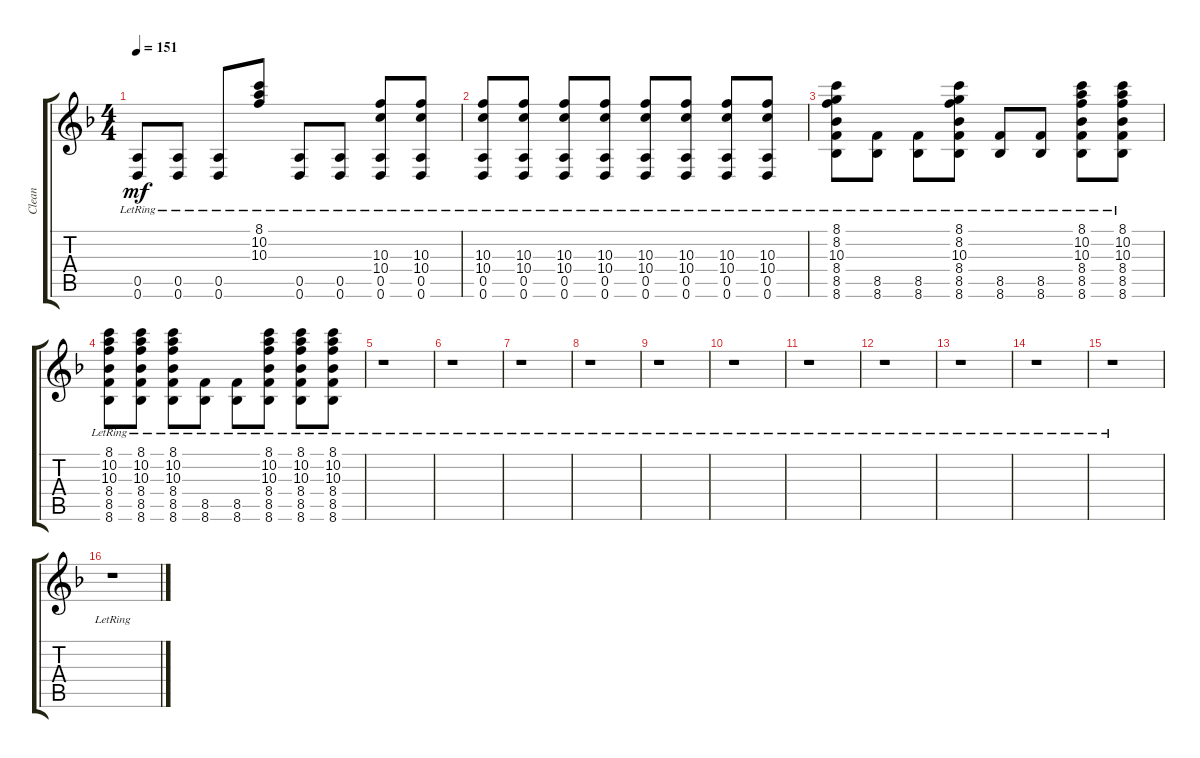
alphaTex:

\track ("Clean" "Clean") {instrument electricguitarjazz}
\staff {score tabs}
\tuning (E4 B3 G3 D3 A2 D2) {hide}
\ts (4 4)
\tempo 151
\clef g2
\ks f
(0.5{lr} 0.6{lr}).8{dy mf} (0.5{lr} 0.6{lr}).8 (0.5{lr} 0.6{lr}).8 (8.1{lr} 10.2{lr} 10.3{lr}).8 (0.5{lr} 0.6{lr}).8 (0.5{lr} 0.6{lr}).8 (10.3{lr} 10.4{lr} 0.5{lr} 0.6{lr}).8 (10.3{lr} 10.4{lr} 0.5{lr} 0.6{lr}).8 |
(10.3{lr} 10.4{lr} 0.5{lr} 0.6{lr}).8 (10.3{lr} 10.4{lr} 0.5{lr} 0.6{lr}).8 (10.3{lr} 10.4{lr} 0.5{lr} 0.6{lr}).8 (10.3{lr} 10.4{lr} 0.5{lr} 0.6{lr}).8 (10.3{lr} 10.4{lr} 0.5{lr} 0.6{lr}).8 (10.3{lr} 10.4{lr} 0.5{lr} 0.6{lr}).8 (10.3{lr} 10.4{lr} 0.5{lr} 0.6{lr}).8 (10.3{lr} 10.4{lr} 0.5{lr} 0.6{lr}).8 |
(8.1{lr} 8.2{lr} 10.3{lr} 8.4{lr} 8.5{lr} 8.6{lr}).8 (8.5{lr} 8.6{lr}).8 (8.5{lr} 8.6{lr}).8 (8.1{lr} 8.2{lr} 10.3{lr} 8.4{lr} 8.5{lr} 8.6{lr}).8 (8.5{lr} 8.6{lr}).8 (8.5{lr} 8.6{lr}).8 (8.1{lr} 10.2{lr} 10.3{lr} 8.4{lr} 8.5{lr} 8.6{lr}).8 (8.1{lr} 10.2{lr} 10.3{lr} 8.4{lr} 8.5{lr} 8.6{lr}).8 |
(8.1{lr} 10.2{lr} 10.3{lr} 8.4{lr} 8.5{lr} 8.6{lr}).8 (8.1{lr} 10.2{lr} 10.3{lr} 8.4{lr} 8.5{lr} 8.6{lr}).8 (8.1{lr} 10.2{lr} 10.3{lr} 8.4{lr} 8.5{lr} 8.6{lr}).8 (8.5{lr} 8.6{lr}).8 (8.5{lr} 8.6{lr}).8 (8.1{lr} 10.2{lr} 10.3{lr} 8.4{lr} 8.5{lr} 8.6{lr}).8 (8.1{lr} 10.2{lr} 10.3{lr} 8.4{lr} 8.5{lr} 8.6{lr}).8 (8.1{lr} 10.2{lr} 10.3{lr} 8.4{lr} 8.5{lr} 8.6{lr}).8 |
r.1 |
r.1 |
r.1 |
r.1 |
r.1 |
r.1 |
r.1 |
r.1 |
r.1 |
r.1 |
r.1 |
r.1
